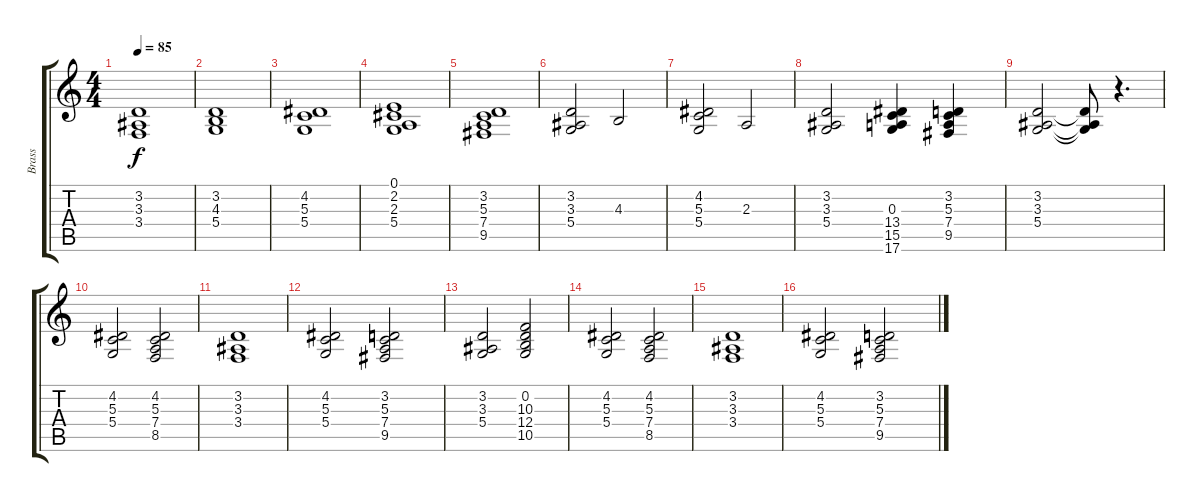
\track ("Brass" "Brass") {instrument synthbrass2}
\staff {score tabs}
\tuning (E4 B3 G3 D3 A2 E2) {hide}
\ts (4 4)
\tempo 85
\clef g2
\ks c
(3.2 3.3 3.4).1{dy f} |
(3.2 4.3 5.4).1 |
(4.2 5.3 5.4).1 |
(0.1 2.2 2.3 5.4).1 |
(3.2 5.3 7.4 9.5).1 |
(3.2 3.3 5.4).2 4.3.2 |
(4.2 5.3 5.4).2 2.3.2 |
(3.2 3.3 5.4).2 (0.3 13.4 15.5 17.6).4 (3.2 5.3 7.4 9.5).4 |
(3.2 3.3 5.4).2 (3.2{t} 3.3{t} 5.4{t}).8 r.4{d} |
(4.2 5.3 5.4).2 (4.2 5.3 7.4 8.5).2 |
(3.2 3.3 3.4).1 |
(4.2 5.3 5.4).2 (3.2 5.3 7.4 9.5).2 |
(3.2 3.3 5.4).2 (0.2 10.3 12.4 10.5).2 |
(4.2 5.3 5.4).2 (4.2 5.3 7.4 8.5).2 |
(3.2 3.3 3.4).1 |
(4.2 5.3 5.4).2 (3.2 5.3 7.4 9.5).2
